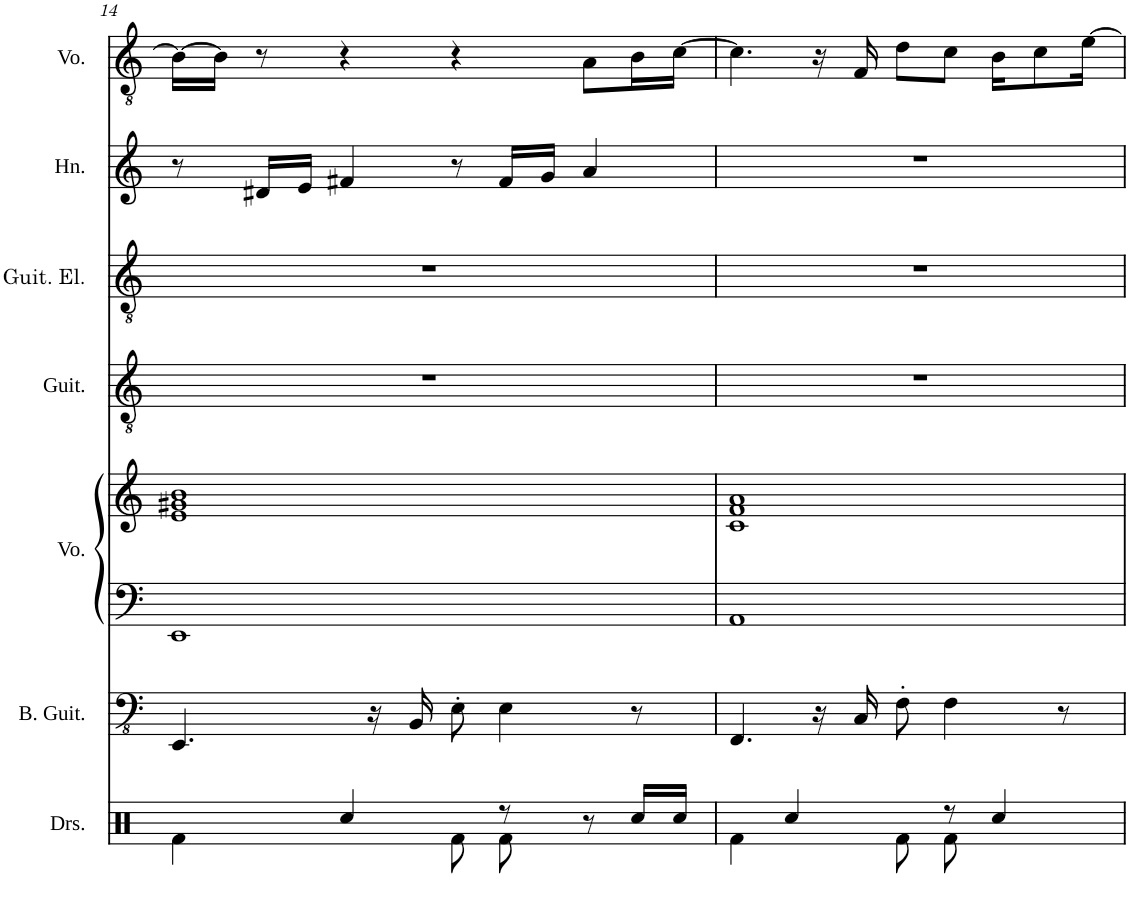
**kern	**kern	**kern	**kern	**kern	**kern	**kern	**kern
*part7	*part6	*part5	*part5	*part4	*part3	*part2	*part1
*staff8	*staff7	*staff6	*staff5	*staff4	*staff3	*staff2	*staff1
*I"Drumset	*I"Bass Guitar	*I"Voice	*	*I"Guitar	*I"Guitare électrique	*I"Horn	*I"Voice
*I'Drs.	*I'B. Guit.	*I'Vo.	*	*I'Guit.	*I'Guit. El.	*I'Hn.	*I'Vo.
!!LO:PB:g=z
*clefX	*clefFv4	*clefF4	*clefG2	*clefGv2	*clefGv2	*clefG2	*clefGv2
*	*	*	*	*	*	*Trd4c7	*
*k[]	*k[]	*k[]	*k[]	*k[]	*k[]	*k[]	*k[]
*M4/4	*M4/4	*M4/4	*M4/4	*M4/4	*M4/4	*M4/4	*M4/4
=14	=14	=14	=14	=14	=14	=14	=14
*^	*	*	*	*	*	*	*
4Rf\	8ryy	4.EEE/	1EE	1e 1g#X 1b	1r	1r	8r	16B\LL_
.	.	.	.	.	.	.	.	16B\JJ]
*v	*v	*	*	*	*	*	*	*
.	.	.	.	.	.	16d#X/LL	8r
.	.	.	.	.	.	16e/JJ	.
4Rcc/	.	.	.	.	.	4f#X/	4r
.	16r	.	.	.	.	.	.
.	16BBB/	.	.	.	.	.	.
8Rf\	8EE'\	.	.	.	.	8r	4r
*^	*	*	*	*	*	*	*
8r	8Rf\	4EE\	.	.	.	.	16f#/LL	.
.	.	.	.	.	.	.	16g/JJ	.
8r	4ryy	.	.	.	.	.	4a/	8A\L
16Rcc/LL	.	8r	.	.	.	.	.	16B\L
16Rcc/JJ	.	.	.	.	.	.	.	[16c\JJ
=15	=15	=15	=15	=15	=15	=15	=15	=15
4Rf\	8ryy	4.FFF/	1AA	1c 1f 1a	1r	1r	1r	4.c\]
*v	*v	*	*	*	*	*	*	*
4Rcc/	.	.	.	.	.	.	.
.	16r	.	.	.	.	.	16r
.	16CC/	.	.	.	.	.	16F/
8Rf\	8FF'\	.	.	.	.	.	8d\L
*^	*	*	*	*	*	*	*
8r	8Rf\	4FF\	.	.	.	.	.	8c\J
4Rcc/	4ryy	.	.	.	.	.	.	16B\KL
.	.	.	.	.	.	.	.	8c\
.	.	8r	.	.	.	.	.	.
.	.	.	.	.	.	.	.	[16e\Jk
*v	*v	*	*	*	*	*	*	*
=	=	=	=	=	=	=	=
*-	*-	*-	*-	*-	*-	*-	*-
